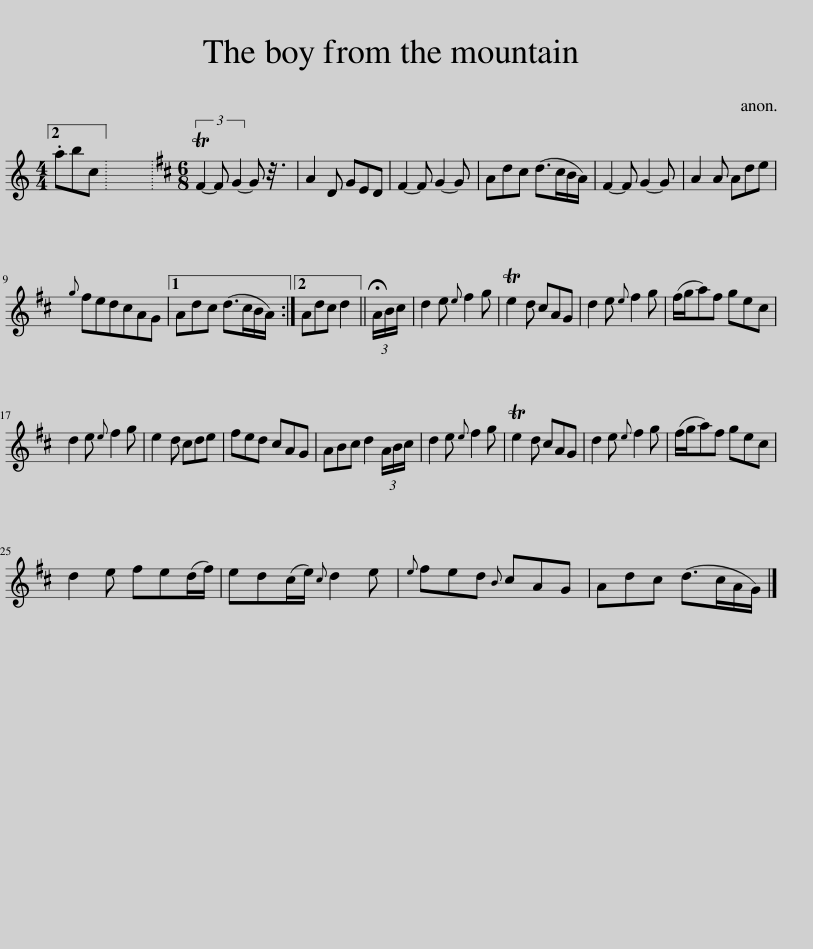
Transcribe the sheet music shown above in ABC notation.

X:1
L:1/8
M:4/4
I:linebreak $
K:C
V:1 treble
V:1
 .abc || x8 |[K:D][M:6/8] (3TF2- F G2- G x/24 | A2 D GED | F2- F G2- G | %5
 Adc (d>cB/A/) | F2- F G2- G | A2 A Ade |${g} fedcAG |1 Adc (d>cB/A/) :|2 %10
 Adc d2 || (3!fermata!A/B/c/ | d2 e{e} f2 g | Te2 d cAG | d2 e{e} f2 g | %15
 (f/g/a)f gec |$ d2 e{e} f2 g | e2 d cde | fed cAG | ABc d2 (3A/B/c/ | %20
 d2 e{e} f2 g | Te2 d cAG | d2 e{e} f2 g | (f/g/a)f gec |$ d2 e fe(d/f/) | %25
 ed(c/e/){c} d2 e |{e} fed{B} cAG | Adc (d>cA/G/) |] %28
